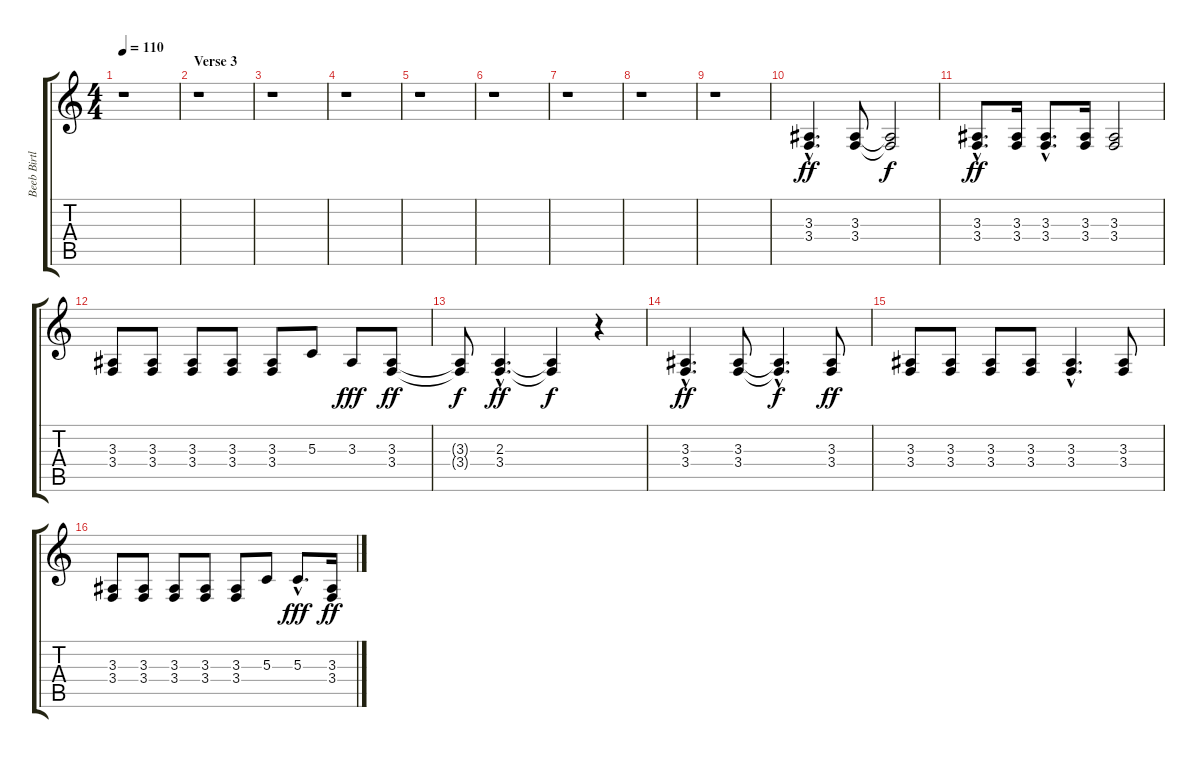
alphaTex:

\track ("Beeb Birtles/Graham Goble" "Beeb Birtl") {instrument englishhorn}
\staff {score tabs}
\tuning (E4 B3 G3 D3 A2 E2) {hide}
\ts (4 4)
\tempo 110
\clef g2
\ks c
r.1{dy f} |
\section ("" "Verse 3")
r.1 |
r.1 |
r.1 |
r.1 |
r.1 |
r.1 |
r.1 |
r.1 |
(3.3{hac} 3.4{hac}).4{d dy ff} (3.3 3.4).8 (3.3{t} 3.4{t}).2{dy f} |
(3.3{hac} 3.4{hac}).8{d dy ff} (3.3 3.4).16 (3.3{hac} 3.4{hac}).8{d} (3.3 3.4).16 (3.3 3.4).2 |
(3.3 3.4).8 (3.3 3.4).8 (3.3 3.4).8 (3.3 3.4).8 (3.3 3.4).8 5.3.8 3.3.8{dy fff} (3.3 3.4).8{dy ff} |
(3.3{t} 3.4{t}).8{dy f} (2.3{hac} 3.4{hac}).4{d dy ff} (2.3{t} 3.4{t}).4{dy f} r.4 |
(3.3{hac} 3.4{hac}).4{d dy ff} (3.3 3.4).8 (3.3{hac t} 3.4{hac t}).4{d dy f} (3.3 3.4).8{dy ff} |
(3.3 3.4).8 (3.3 3.4).8 (3.3 3.4).8 (3.3 3.4).8 (3.3{hac} 3.4{hac}).4{d} (3.3 3.4).8 |
(3.3 3.4).8 (3.3 3.4).8 (3.3 3.4).8 (3.3 3.4).8 (3.3 3.4).8 5.3.8 5.3{hac}.8{d dy fff} (3.3 3.4).16{dy ff}
